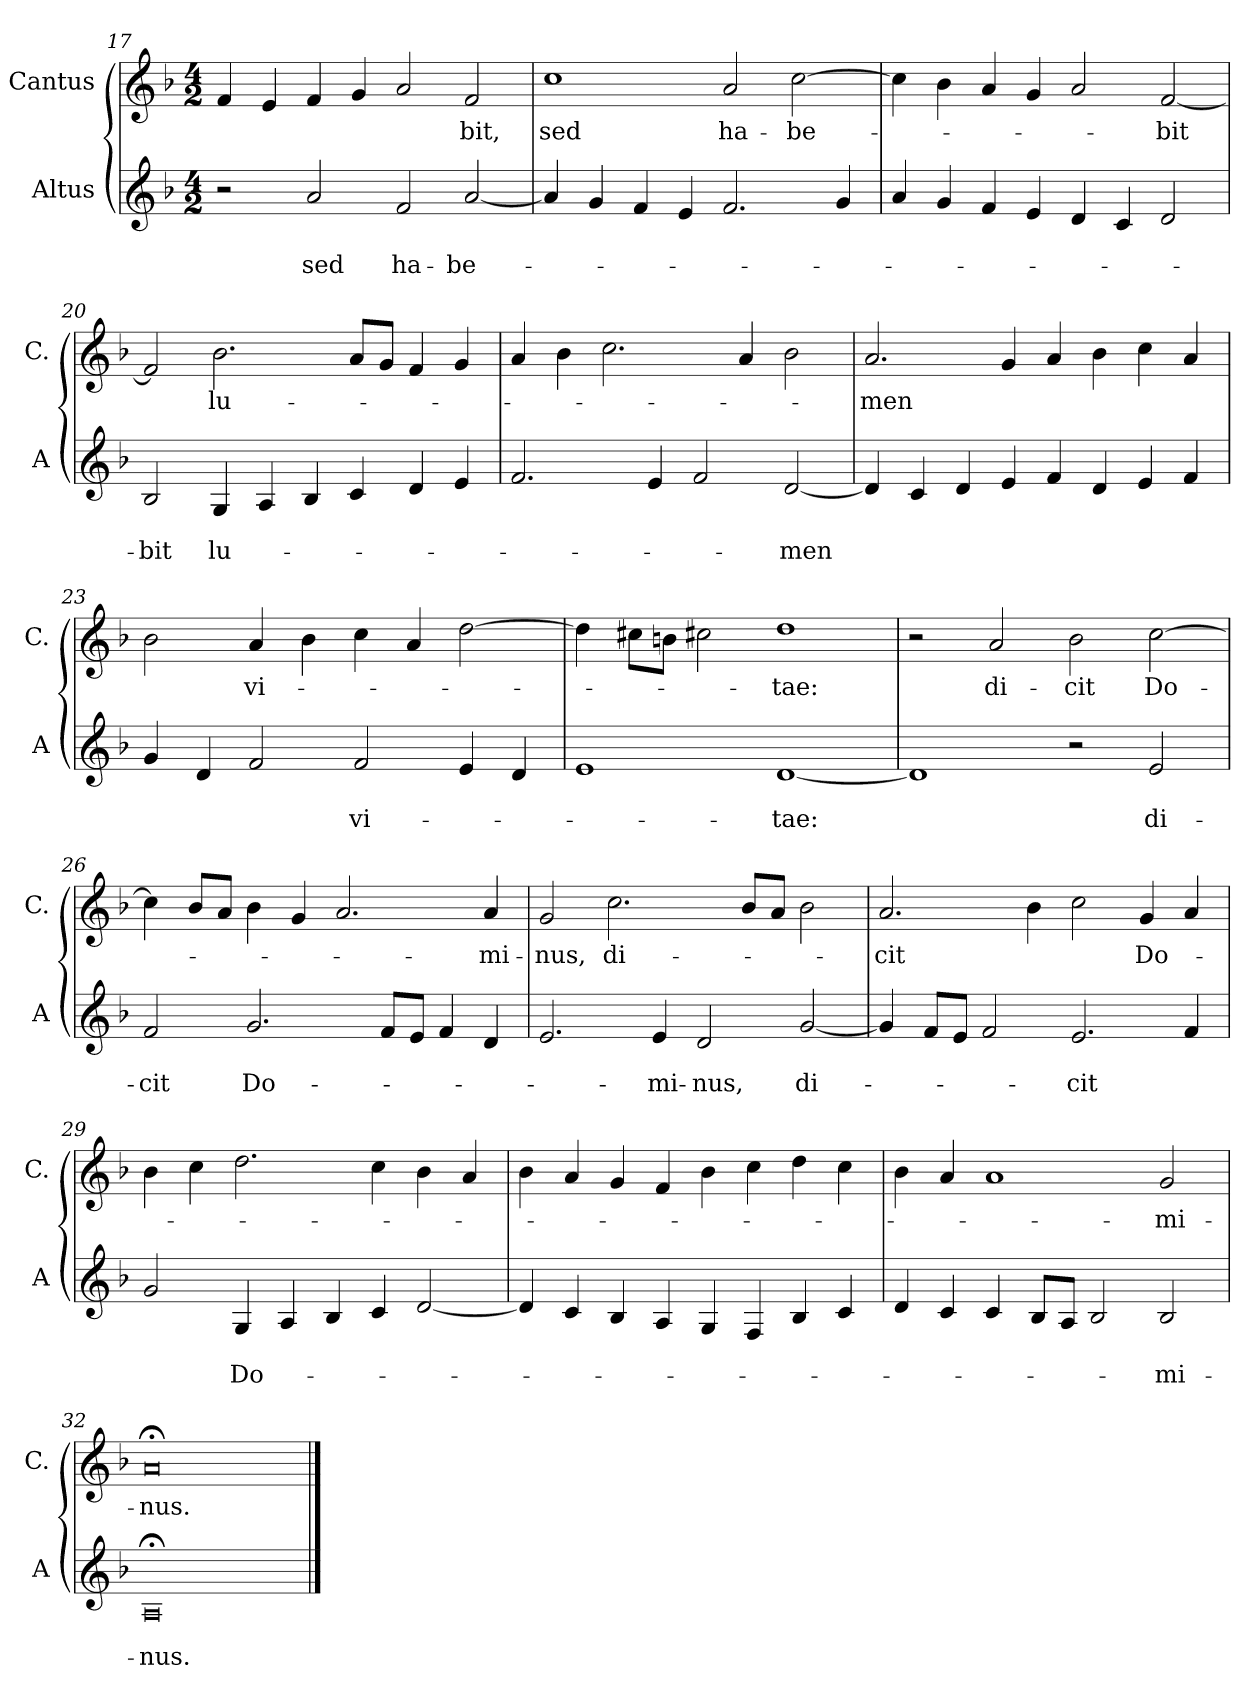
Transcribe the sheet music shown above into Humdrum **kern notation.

**kern	**text	**text	**kern	**text
*part2	*part2	*part2	*part1	*part1
*staff2	*staff2	*staff2	*staff1	*staff1
*I"Altus	*	*	*I"Cantus	*
*I'A	*	*	*I'C.	*
*clefG2	*	*	*clefG2	*
*k[b-]	*	*	*k[b-]	*
*F:	*	*	*F:	*
*M4/2	*	*	*M4/2	*
=17	=17	=17	=17	=17
2r	.	.	4f/	.
.	.	.	4e/	.
2a/	.	sed	4f/	.
.	.	.	4g/	.
2f/	.	ha-	2a/	.
[2a/	.	-be-	2f/	-bit,
=18	=18	=18	=18	=18
4a/]	.	.	1cc	sed
4g/	.	.	.	.
4f/	.	.	.	.
4e/	.	.	.	.
2.f/	.	.	2a/	ha-
.	.	.	[2cc\	-be-
4g/	.	.	.	.
!!LO:LB:g=z
=19	=19	=19	=19	=19
4a/	.	.	4cc\]	.
4g/	.	.	4b-\	.
4f/	.	.	4a/	.
4e/	.	.	4g/	.
4d/	.	.	2a/	.
4c/	.	.	.	.
2d/	.	.	[2f/	-bit
=20	=20	=20	=20	=20
2B-/	.	-bit	2f/]	.
4G/	.	lu-	2.b-\	lu-
4A/	.	.	.	.
4B-/	.	.	.	.
4c/	.	.	8a/L	.
.	.	.	8g/J	.
4d/	.	.	4f/	.
4e/	.	.	4g/	.
=21	=21	=21	=21	=21
2.f/	.	.	4a/	.
.	.	.	4b-\	.
.	.	.	2.cc\	.
4e/	.	.	.	.
2f/	.	.	.	.
.	.	.	4a/	.
[2d/	.	-men	2b-\	.
=22	=22	=22	=22	=22
4d/]	.	.	2.a/	-men
4c/	.	.	.	.
4d/	.	.	.	.
4e/	.	.	4g/	.
4f/	.	.	4a/	.
4d/	.	.	4b-\	.
4e/	.	.	4cc\	.
4f/	.	.	4a/	.
=23	=23	=23	=23	=23
4g/	.	.	2b-\	.
4d/	.	.	.	.
2f/	.	.	4a/	vi-
.	.	.	4b-\	.
2f/	.	vi-	4cc\	.
.	.	.	4a/	.
4e/	.	.	[2dd\	.
4d/	.	.	.	.
!!LO:LB:g=z
=24	=24	=24	=24	=24
1e	.	.	4dd\]	.
.	.	.	8cc#\L	.
.	.	.	8b\J	.
.	.	.	2cc#X\	.
[1d	.	-tae:	1dd	-tae:
=25	=25	=25	=25	=25
1d]	.	.	2r	.
.	.	.	2a/	di-
2r	.	.	2b-\	-cit
2e/	.	di-	[2cc\	Do-
=26	=26	=26	=26	=26
2f/	.	-cit	4cc\]	.
.	.	.	8b-/L	.
.	.	.	8a/J	.
2.g/	.	Do-	4b-\	.
.	.	.	4g/	.
.	.	.	2.a/	.
8f/L	.	.	.	.
8e/J	.	.	.	.
4f/	.	.	.	.
4d/	.	.	4a/	-mi-
=27	=27	=27	=27	=27
2.e/	.	.	2g/	-nus,
.	.	.	2.cc\	di-
4e/	.	-mi-	.	.
2d/	.	-nus,	.	.
.	.	.	8b-/L	.
.	.	.	8a/J	.
[2g/	.	di-	2b-\	.
=28	=28	=28	=28	=28
4g/]	.	.	2.a/	-cit
8f/L	.	.	.	.
8e/J	.	.	.	.
2f/	.	.	.	.
.	.	.	4b-\	.
2.e/	.	-cit	2cc\	.
.	.	.	4g/	Do-
4f/	.	.	4a/	.
=29	=29	=29	=29	=29
2g/	.	.	4b-\	.
.	.	.	4cc\	.
4G/	.	Do-	2.dd\	.
4A/	.	.	.	.
4B-/	.	.	.	.
4c/	.	.	4cc\	.
[2d/	.	.	4b-\	.
.	.	.	4a/	.
=30	=30	=30	=30	=30
4d/]	.	.	4b-\	.
4c/	.	.	4a/	.
4B-/	.	.	4g/	.
4A/	.	.	4f/	.
4G/	.	.	4b-\	.
4F/	.	.	4cc\	.
4B-/	.	.	4dd\	.
4c/	.	.	4cc\	.
!!LO:LB:g=z
=31	=31	=31	=31	=31
4d/	.	.	4b-\	.
4c/	.	.	4a/	.
4c/	.	.	1a	.
8B-/L	.	.	.	.
8A/J	.	.	.	.
2B-/	.	.	.	.
2B-/	.	-mi-	2g/	-mi-
=32	=32	=32	=32	=32
0A;<	.	-nus.	0a;<	-nus.
==	==	==	==	==
*-	*-	*-	*-	*-
